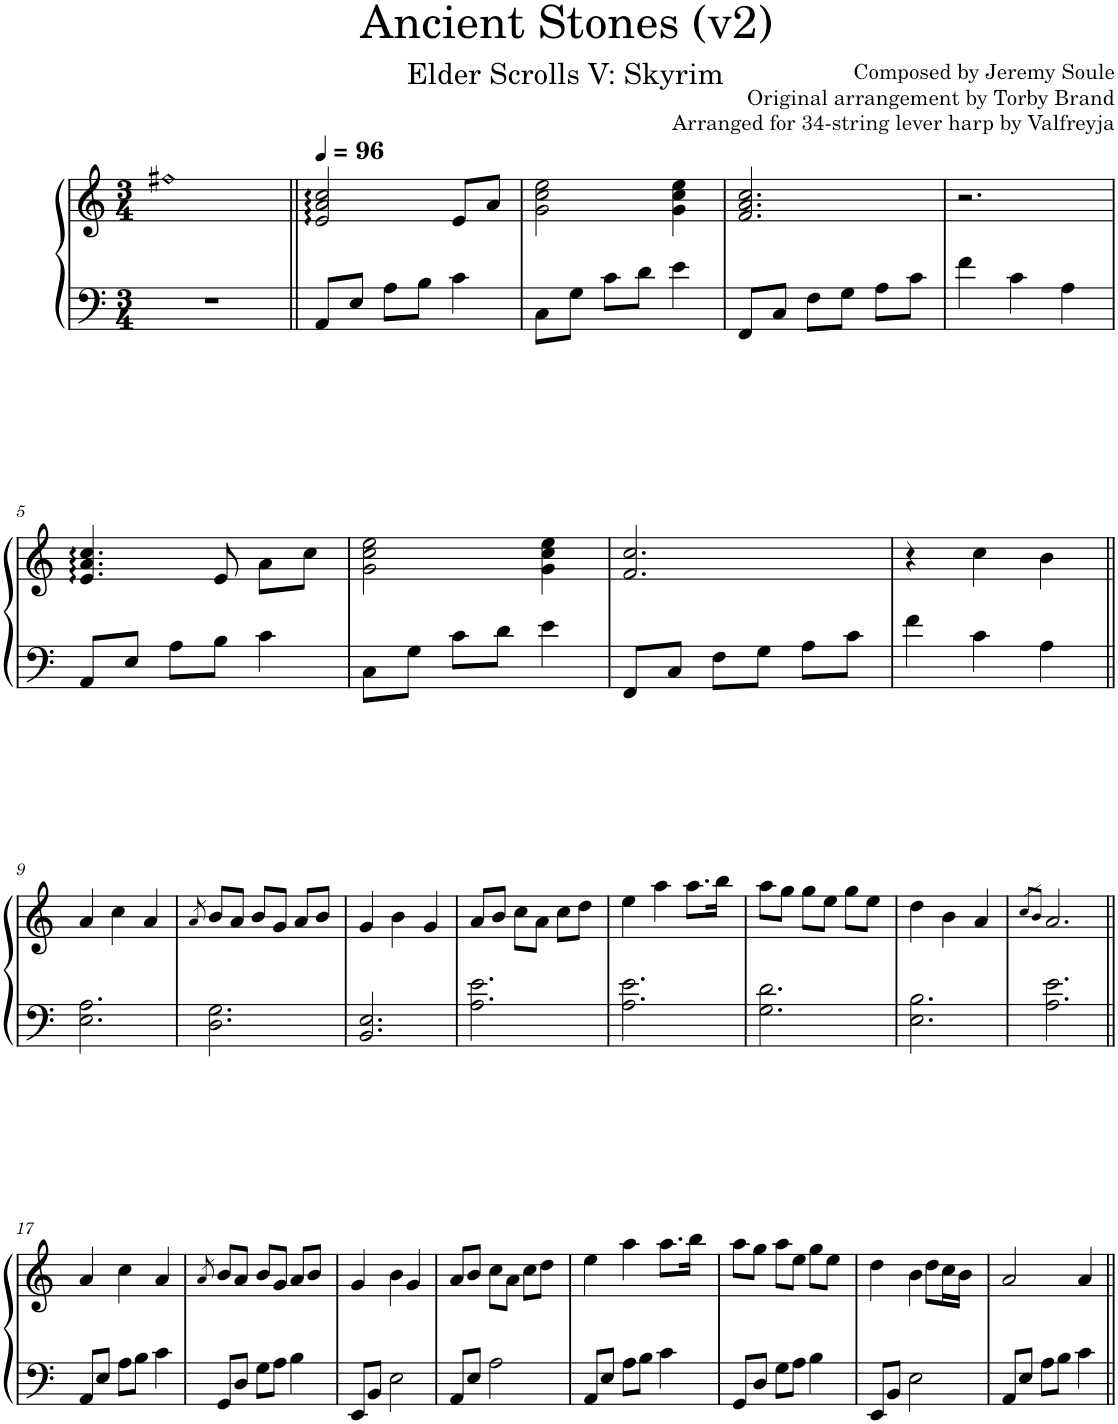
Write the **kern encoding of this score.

**kern	**kern
*part1	*part1
*staff2	*staff1
*I"Harp	*
*I'Hrp.	*
*clefF4	*clefG2
*k[]	*k[]
*M3/4	*M3/4
=	=
!	!LO:N:head=diamond
2.r	2ff#X
.	4ryy
=1||	=1||
*	*MM96
8AA/L	2e/ 2a/ 2cc/
8E/J	.
8A\L	.
8B\J	.
4c\	8e/L
.	8a/J
=2	=2
8C\L	2g\ 2cc\ 2ee\
8G\J	.
8c\L	.
8d\J	.
4e\	4g\ 4cc\ 4ee\
=3	=3
8FF/L	2.f/ 2.a/ 2.cc/
8C/J	.
8F\L	.
8G\J	.
8A\L	.
8c\J	.
=4	=4
4f\	2.r
4c\	.
4A\	.
!!LO:LB:g=z
=5	=5
8AA/L	4.e/ 4.a/ 4.cc/
8E/J	.
8A\L	.
8B\J	8e/
4c\	8a\L
.	8cc\J
=6	=6
8C\L	2g\ 2cc\ 2ee\
8G\J	.
8c\L	.
8d\J	.
4e\	4g\ 4cc\ 4ee\
=7	=7
8FF/L	2.f/ 2.cc/
8C/J	.
8F\L	.
8G\J	.
8A\L	.
8c\J	.
=8	=8
4f\	4r
4c\	4cc\
4A\	4b\
!!LO:LB:g=z
=9||	=9||
2.E\ 2.A\	4a/
.	4cc\
.	4a/
=10	=10
.	8qa/
2.D\ 2.G\	8b/L
.	8a/J
.	8b/L
.	8g/J
.	8a/L
.	8b/J
=11	=11
2.BB/ 2.E/	4g/
.	4b\
.	4g/
=12	=12
2.A\ 2.e\	8a/L
.	8b/J
.	8cc\L
.	8a\J
.	8cc\L
.	8dd\J
=13	=13
2.A\ 2.e\	4ee\
.	4aa\
.	8.aa\L
.	16bb\Jk
=14	=14
2.G\ 2.d\	8aa\L
.	8gg\J
.	8gg\L
.	8ee\J
.	8gg\L
.	8ee\J
=15	=15
2.E\ 2.B\	4dd\
.	4b\
.	4a/
=16	=16
.	8qcc/L
.	8qb/J
2.A\ 2.e\	2.a/
!!LO:LB:g=z
=17||	=17||
8AA/L	4a/
8E/J	.
8A\L	4cc\
8B\J	.
4c\	4a/
=18	=18
.	8qa/
8GG/L	8b/L
8D/J	8a/J
8G\L	8b/L
8A\J	8g/J
4B\	8a/L
.	8b/J
=19	=19
8EE/L	4g/
8BB/J	.
2E\	4b\
.	4g/
=20	=20
8AA/L	8a/L
8E/J	8b/J
2A\	8cc\L
.	8a\J
.	8cc\L
.	8dd\J
=21	=21
8AA/L	4ee\
8E/J	.
8A\L	4aa\
8B\J	.
4c\	8.aa\L
.	16bb\Jk
=22	=22
8GG/L	8aa\L
8D/J	8gg\J
8G\L	8aa\L
8A\J	8ee\J
4B\	8gg\L
.	8ee\J
=23	=23
8EE/L	4dd\
8BB/J	.
2E\	4b\
.	8dd\L
.	16cc\L
.	16b\JJ
=24	=24
8AA/L	2a/
8E/J	.
8A\L	.
8B\J	.
4c\	4a/
=||	=||
*-	*-
